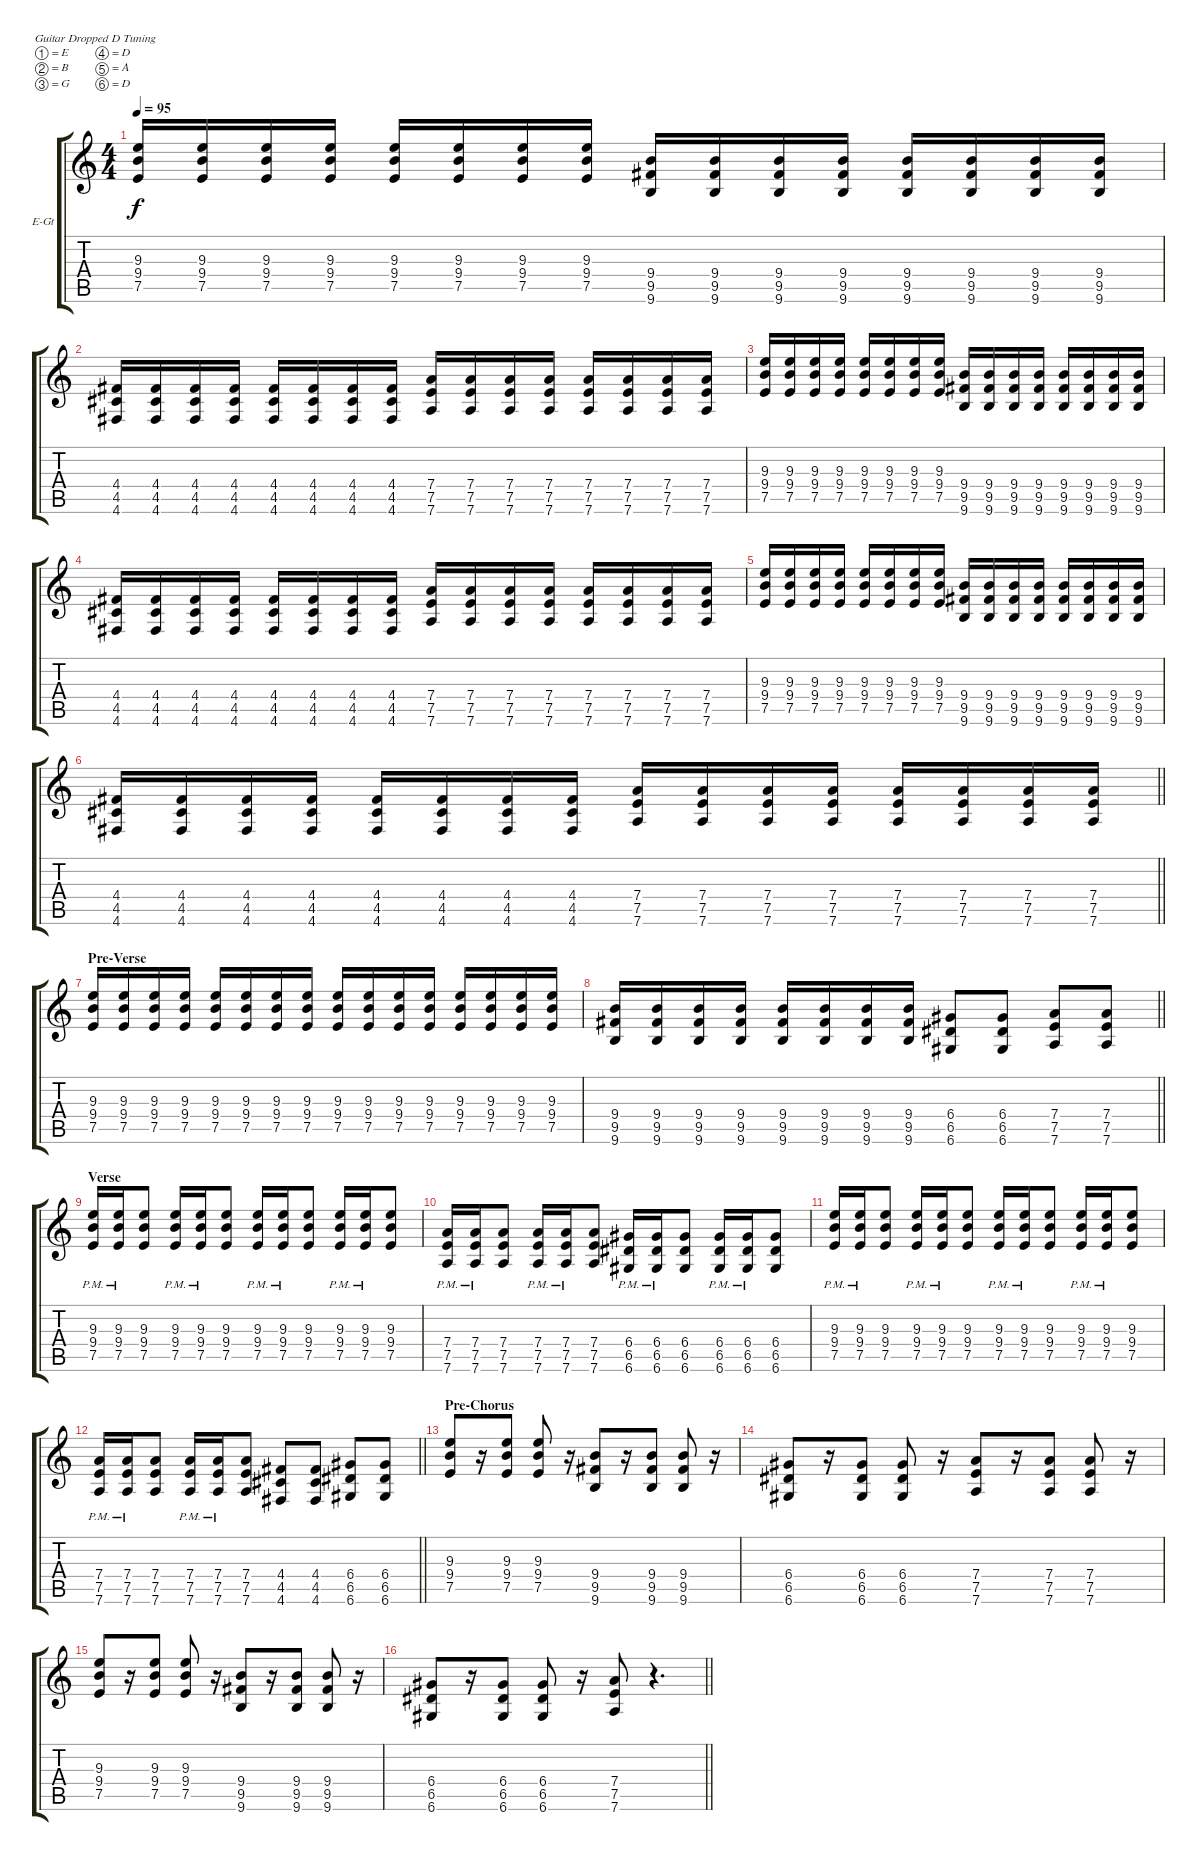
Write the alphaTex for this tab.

\bracketExtendMode groupsimilarinstruments
\firstSystemTrackNameOrientation horizontal
\otherSystemsTrackNameOrientation horizontal
\track ("Guitar 2" "E-Gt") {instrument distortionguitar}
\staff {score tabs}
\tuning (E4 B3 G3 D3 A2 D2)
\ts (4 4)
\tempo 95
\clef g2
\ks c
(9.3 9.4 7.5).16{dy f} (9.3 9.4 7.5).16 (9.3 9.4 7.5).16 (9.3 9.4 7.5).16 (9.3 9.4 7.5).16 (9.3 9.4 7.5).16 (9.3 9.4 7.5).16 (9.3 9.4 7.5).16 (9.4 9.5 9.6).16 (9.4 9.5 9.6).16 (9.4 9.5 9.6).16 (9.4 9.5 9.6).16 (9.4 9.5 9.6).16 (9.4 9.5 9.6).16 (9.4 9.5 9.6).16 (9.4 9.5 9.6).16 |
(4.4 4.5 4.6).16 (4.4 4.5 4.6).16 (4.4 4.5 4.6).16 (4.4 4.5 4.6).16 (4.4 4.5 4.6).16 (4.4 4.5 4.6).16 (4.4 4.5 4.6).16 (4.4 4.5 4.6).16 (7.4 7.5 7.6).16 (7.4 7.5 7.6).16 (7.4 7.5 7.6).16 (7.4 7.5 7.6).16 (7.4 7.5 7.6).16 (7.4 7.5 7.6).16 (7.4 7.5 7.6).16 (7.4 7.5 7.6).16 |
(9.3 9.4 7.5).16 (9.3 9.4 7.5).16 (9.3 9.4 7.5).16 (9.3 9.4 7.5).16 (9.3 9.4 7.5).16 (9.3 9.4 7.5).16 (9.3 9.4 7.5).16 (9.3 9.4 7.5).16 (9.4 9.5 9.6).16 (9.4 9.5 9.6).16 (9.4 9.5 9.6).16 (9.4 9.5 9.6).16 (9.4 9.5 9.6).16 (9.4 9.5 9.6).16 (9.4 9.5 9.6).16 (9.4 9.5 9.6).16 |
(4.4 4.5 4.6).16 (4.4 4.5 4.6).16 (4.4 4.5 4.6).16 (4.4 4.5 4.6).16 (4.4 4.5 4.6).16 (4.4 4.5 4.6).16 (4.4 4.5 4.6).16 (4.4 4.5 4.6).16 (7.4 7.5 7.6).16 (7.4 7.5 7.6).16 (7.4 7.5 7.6).16 (7.4 7.5 7.6).16 (7.4 7.5 7.6).16 (7.4 7.5 7.6).16 (7.4 7.5 7.6).16 (7.4 7.5 7.6).16 |
(9.3 9.4 7.5).16 (9.3 9.4 7.5).16 (9.3 9.4 7.5).16 (9.3 9.4 7.5).16 (9.3 9.4 7.5).16 (9.3 9.4 7.5).16 (9.3 9.4 7.5).16 (9.3 9.4 7.5).16 (9.4 9.5 9.6).16 (9.4 9.5 9.6).16 (9.4 9.5 9.6).16 (9.4 9.5 9.6).16 (9.4 9.5 9.6).16 (9.4 9.5 9.6).16 (9.4 9.5 9.6).16 (9.4 9.5 9.6).16 |
\barLineRight lightlight
(4.4 4.5 4.6).16 (4.4 4.5 4.6).16 (4.4 4.5 4.6).16 (4.4 4.5 4.6).16 (4.4 4.5 4.6).16 (4.4 4.5 4.6).16 (4.4 4.5 4.6).16 (4.4 4.5 4.6).16 (7.4 7.5 7.6).16 (7.4 7.5 7.6).16 (7.4 7.5 7.6).16 (7.4 7.5 7.6).16 (7.4 7.5 7.6).16 (7.4 7.5 7.6).16 (7.4 7.5 7.6).16 (7.4 7.5 7.6).16 |
\section ("" "Pre-Verse")
(9.3 9.4 7.5).16 (9.3 9.4 7.5).16 (9.3 9.4 7.5).16 (9.3 9.4 7.5).16 (9.3 9.4 7.5).16 (9.3 9.4 7.5).16 (9.3 9.4 7.5).16 (9.3 9.4 7.5).16 (9.3 9.4 7.5).16 (9.3 9.4 7.5).16 (9.3 9.4 7.5).16 (9.3 9.4 7.5).16 (9.3 9.4 7.5).16 (9.3 9.4 7.5).16 (9.3 9.4 7.5).16 (9.3 9.4 7.5).16 |
\barLineRight lightlight
(9.4 9.5 9.6).16 (9.4 9.5 9.6).16 (9.4 9.5 9.6).16 (9.4 9.5 9.6).16 (9.4 9.5 9.6).16 (9.4 9.5 9.6).16 (9.4 9.5 9.6).16 (9.4 9.5 9.6).16 (6.4 6.5 6.6).8 (6.4 6.5 6.6).8 (7.4 7.5 7.6).8 (7.4 7.5 7.6).8 |
\section ("" "Verse")
(9.3 9.4 7.5{pm}).16 (9.3 9.4 7.5{pm}).16 (9.3 9.4 7.5).8 (9.3 9.4 7.5{pm}).16 (9.3 9.4 7.5{pm}).16 (9.3 9.4 7.5).8 (9.3 9.4 7.5{pm}).16 (9.3 9.4 7.5{pm}).16 (9.3 9.4 7.5).8 (9.3 9.4 7.5{pm}).16 (9.3 9.4 7.5{pm}).16 (9.3 9.4 7.5).8 |
(7.4 7.5 7.6{pm}).16 (7.4 7.5 7.6{pm}).16 (7.4 7.5 7.6).8 (7.4 7.5 7.6{pm}).16 (7.4 7.5 7.6{pm}).16 (7.4 7.5 7.6).8 (6.4 6.5 6.6{pm}).16 (6.4 6.5 6.6{pm}).16 (6.4 6.5 6.6).8 (6.4 6.5 6.6{pm}).16 (6.4 6.5 6.6{pm}).16 (6.4 6.5 6.6).8 |
(9.3 9.4 7.5{pm}).16 (9.3 9.4 7.5{pm}).16 (9.3 9.4 7.5).8 (9.3 9.4 7.5{pm}).16 (9.3 9.4 7.5{pm}).16 (9.3 9.4 7.5).8 (9.3 9.4 7.5{pm}).16 (9.3 9.4 7.5{pm}).16 (9.3 9.4 7.5).8 (9.3 9.4 7.5{pm}).16 (9.3 9.4 7.5{pm}).16 (9.3 9.4 7.5).8 |
\barLineRight lightlight
(7.4 7.5 7.6{pm}).16 (7.4 7.5 7.6{pm}).16 (7.4 7.5 7.6).8 (7.4 7.5 7.6{pm}).16 (7.4 7.5 7.6{pm}).16 (7.4 7.5 7.6).8 (4.4 4.5 4.6).8 (4.4 4.5 4.6).8 (6.4 6.5 6.6).8 (6.4 6.5 6.6).8 |
\section ("" "Pre-Chorus")
(9.3 9.4 7.5).8 r.16 (9.3 9.4 7.5).8 (9.3 9.4 7.5).8 r.16 (9.4 9.5 9.6).8 r.16 (9.4 9.5 9.6).8 (9.4 9.5 9.6).8 r.16 |
(6.4 6.5 6.6).8 r.16 (6.4 6.5 6.6).8 (6.4 6.5 6.6).8 r.16 (7.4 7.5 7.6).8 r.16 (7.4 7.5 7.6).8 (7.4 7.5 7.6).8 r.16 |
(9.3 9.4 7.5).8 r.16 (9.3 9.4 7.5).8 (9.3 9.4 7.5).8 r.16 (9.4 9.5 9.6).8 r.16 (9.4 9.5 9.6).8 (9.4 9.5 9.6).8 r.16 |
\barLineRight lightlight
(6.4 6.5 6.6).8 r.16 (6.4 6.5 6.6).8 (6.4 6.5 6.6).8 r.16 (7.4 7.5 7.6).8 r.4{d}
